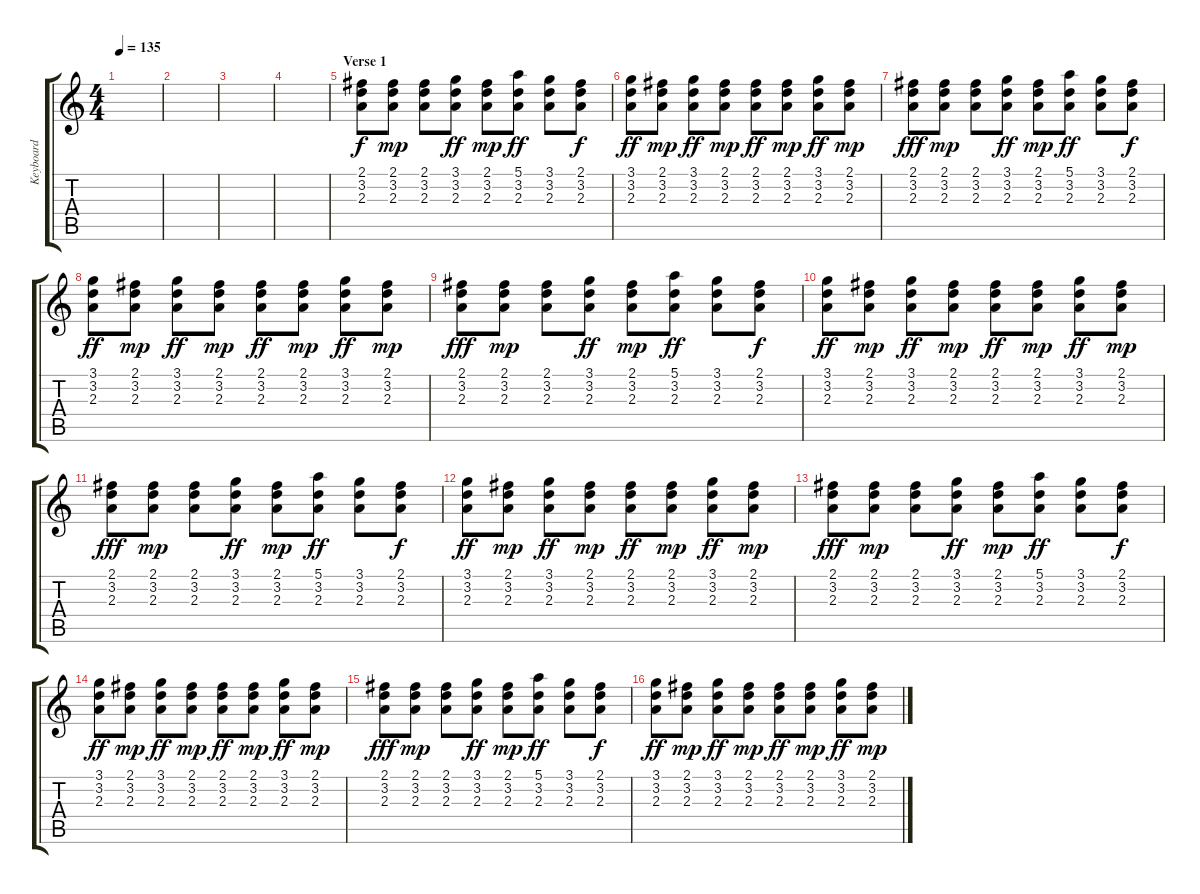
\track ("Keyboard" "Keyboard") {instrument electricguitarclean}
\staff {score tabs}
\tuning (E4 B3 G3 D3 A2 E2) {hide}
\ts (4 4)
\tempo 135
\clef g2
\ks c
|
|
|
|
\section ("" "Verse 1")
(2.1 3.2 2.3).8 (2.1 3.2 2.3).8{dy mp} (2.1 3.2 2.3).8 (3.1 3.2 2.3).8{dy ff} (2.1 3.2 2.3).8{dy mp} (5.1 3.2 2.3).8{dy ff} (3.1 3.2 2.3).8 (2.1 3.2 2.3).8{dy f} |
(3.1 3.2 2.3).8{dy ff} (2.1 3.2 2.3).8{dy mp} (3.1 3.2 2.3).8{dy ff} (2.1 3.2 2.3).8{dy mp} (2.1 3.2 2.3).8{dy ff} (2.1 3.2 2.3).8{dy mp} (3.1 3.2 2.3).8{dy ff} (2.1 3.2 2.3).8{dy mp} |
(2.1 3.2 2.3).8{dy fff} (2.1 3.2 2.3).8{dy mp} (2.1 3.2 2.3).8 (3.1 3.2 2.3).8{dy ff} (2.1 3.2 2.3).8{dy mp} (5.1 3.2 2.3).8{dy ff} (3.1 3.2 2.3).8 (2.1 3.2 2.3).8{dy f} |
(3.1 3.2 2.3).8{dy ff} (2.1 3.2 2.3).8{dy mp} (3.1 3.2 2.3).8{dy ff} (2.1 3.2 2.3).8{dy mp} (2.1 3.2 2.3).8{dy ff} (2.1 3.2 2.3).8{dy mp} (3.1 3.2 2.3).8{dy ff} (2.1 3.2 2.3).8{dy mp} |
(2.1 3.2 2.3).8{dy fff} (2.1 3.2 2.3).8{dy mp} (2.1 3.2 2.3).8 (3.1 3.2 2.3).8{dy ff} (2.1 3.2 2.3).8{dy mp} (5.1 3.2 2.3).8{dy ff} (3.1 3.2 2.3).8 (2.1 3.2 2.3).8{dy f} |
(3.1 3.2 2.3).8{dy ff} (2.1 3.2 2.3).8{dy mp} (3.1 3.2 2.3).8{dy ff} (2.1 3.2 2.3).8{dy mp} (2.1 3.2 2.3).8{dy ff} (2.1 3.2 2.3).8{dy mp} (3.1 3.2 2.3).8{dy ff} (2.1 3.2 2.3).8{dy mp} |
(2.1 3.2 2.3).8{dy fff} (2.1 3.2 2.3).8{dy mp} (2.1 3.2 2.3).8 (3.1 3.2 2.3).8{dy ff} (2.1 3.2 2.3).8{dy mp} (5.1 3.2 2.3).8{dy ff} (3.1 3.2 2.3).8 (2.1 3.2 2.3).8{dy f} |
(3.1 3.2 2.3).8{dy ff} (2.1 3.2 2.3).8{dy mp} (3.1 3.2 2.3).8{dy ff} (2.1 3.2 2.3).8{dy mp} (2.1 3.2 2.3).8{dy ff} (2.1 3.2 2.3).8{dy mp} (3.1 3.2 2.3).8{dy ff} (2.1 3.2 2.3).8{dy mp} |
(2.1 3.2 2.3).8{dy fff} (2.1 3.2 2.3).8{dy mp} (2.1 3.2 2.3).8 (3.1 3.2 2.3).8{dy ff} (2.1 3.2 2.3).8{dy mp} (5.1 3.2 2.3).8{dy ff} (3.1 3.2 2.3).8 (2.1 3.2 2.3).8{dy f} |
(3.1 3.2 2.3).8{dy ff} (2.1 3.2 2.3).8{dy mp} (3.1 3.2 2.3).8{dy ff} (2.1 3.2 2.3).8{dy mp} (2.1 3.2 2.3).8{dy ff} (2.1 3.2 2.3).8{dy mp} (3.1 3.2 2.3).8{dy ff} (2.1 3.2 2.3).8{dy mp} |
(2.1 3.2 2.3).8{dy fff} (2.1 3.2 2.3).8{dy mp} (2.1 3.2 2.3).8 (3.1 3.2 2.3).8{dy ff} (2.1 3.2 2.3).8{dy mp} (5.1 3.2 2.3).8{dy ff} (3.1 3.2 2.3).8 (2.1 3.2 2.3).8{dy f} |
(3.1 3.2 2.3).8{dy ff} (2.1 3.2 2.3).8{dy mp} (3.1 3.2 2.3).8{dy ff} (2.1 3.2 2.3).8{dy mp} (2.1 3.2 2.3).8{dy ff} (2.1 3.2 2.3).8{dy mp} (3.1 3.2 2.3).8{dy ff} (2.1 3.2 2.3).8{dy mp}
